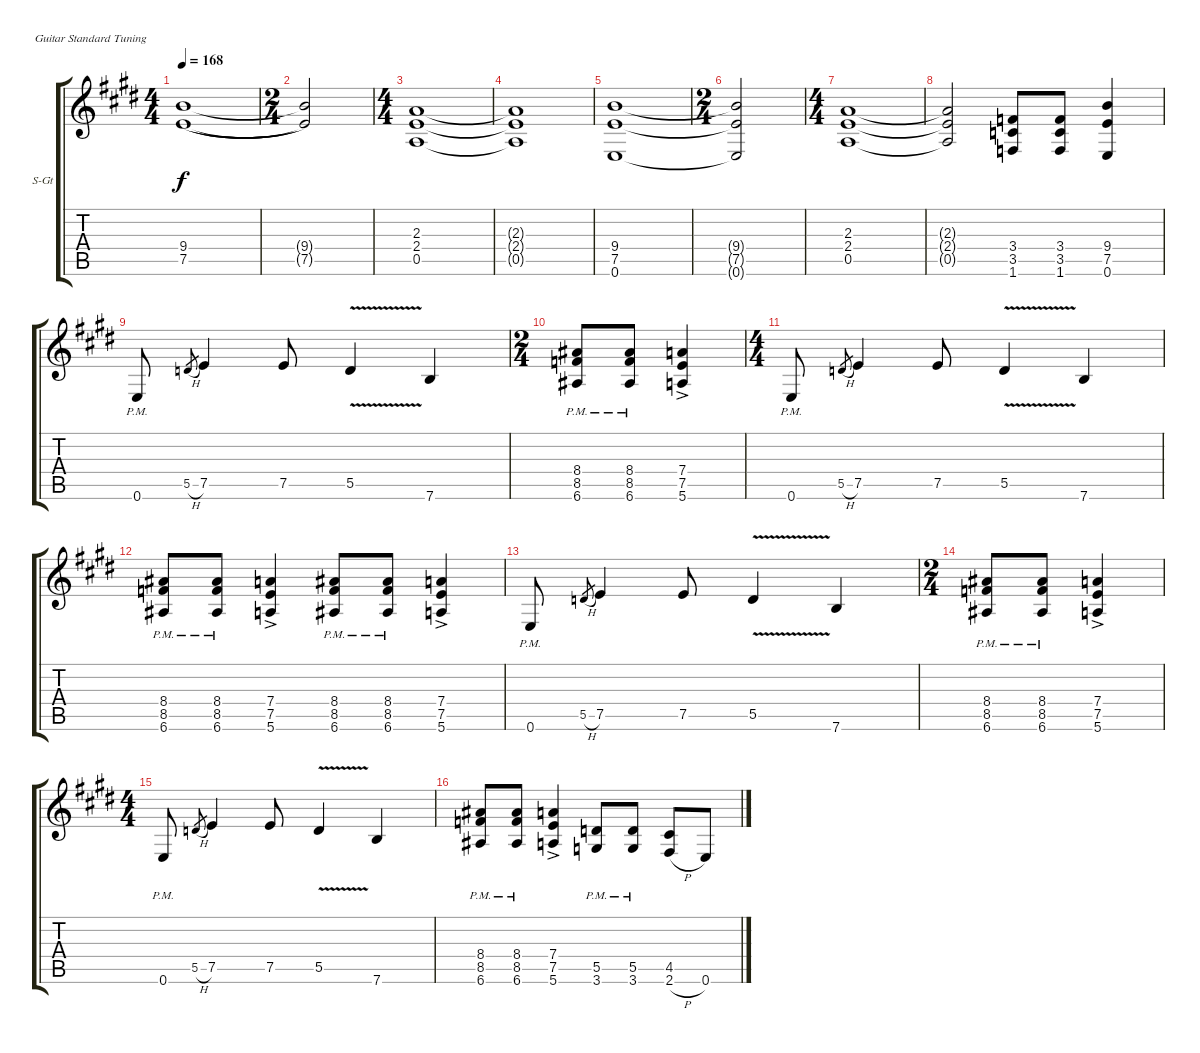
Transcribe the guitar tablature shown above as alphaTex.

\bracketExtendMode groupsimilarinstruments
\firstSystemTrackNameOrientation horizontal
\otherSystemsTrackNameOrientation horizontal
\track ("Guitar II" "S-Gt") {instrument acousticguitarsteel}
\staff {score tabs}
\tuning (E4 B3 G3 D3 A2 E2)
\ts (4 4)
\tempo 168
\clef g2
\scale
1.07818
\ks e
(7.5 9.4).1{dy f legatoorigin} |
\ts (2 4)
\scale
0.921816 (7.5{t} 9.4{t}).2 |
\ts (4 4)
\scale
1.10845 (0.5 2.4 2.3).1 |
\scale
0.891551 (0.5{t} 2.4{t} 2.3{t}).1 |
\scale
1.07818 (0.6 9.4 7.5).1 |
\ts (2 4)
\scale
0.921816 (0.6{t} 9.4{t} 7.5{t}).2 |
\ts (4 4)
\scale
1.10845 (2.3 2.4 0.5).1 |
\scale
0.891551 (2.3{t} 2.4{t} 0.5{t}).2 (3.5 1.6 3.4).8 (3.5 1.6 3.4).8 (9.4 7.5 0.6).4 |
\scale
1.07818 0.6{pm}.8 5.5{h}.8{gr} 7.5.4 7.5.8 5.5{v}.4 7.6.4 |
\ts (2 4)
\scale
0.921816 (8.5{pm} 6.6{pm} 8.4{pm}).8 (8.5{pm} 6.6{pm} 8.4{pm}).8 (7.4 7.5 5.6{ac}).4 |
\ts (4 4)
\scale
1.10845 0.6{pm}.8 5.5{h}.8{gr} 7.5.4 7.5.8 5.5{v}.4 7.6.4 |
\scale
0.891551 (8.5{pm} 6.6{pm} 8.4{pm}).8 (8.5{pm} 6.6{pm} 8.4{pm}).8 (7.4 7.5{ac} 5.6).4 (8.5{pm} 6.6{pm} 8.4{pm}).8 (8.5{pm} 6.6{pm} 8.4{pm}).8 (7.4 7.5 5.6{ac}).4 |
\scale
1.07818 0.6{pm}.8 5.5{h}.8{gr} 7.5.4 7.5.8 5.5{v}.4 7.6.4 |
\ts (2 4)
\scale
0.921816 (8.5{pm} 6.6{pm} 8.4{pm}).8 (8.5{pm} 6.6{pm} 8.4{pm}).8 (7.4 7.5 5.6{ac}).4 |
\ts (4 4)
\scale
1.10845 0.6{pm}.8 5.5{h}.8{gr} 7.5.4 7.5.8 5.5{v}.4 7.6.4 |
\scale
0.891551 (8.5{pm} 6.6{pm} 8.4{pm}).8 (8.5{pm} 6.6{pm} 8.4{pm}).8 (7.4 7.5{ac} 5.6).4 (5.5{pm} 3.6{pm}).8 (5.5{pm} 3.6{pm}).8 (4.5 2.6{h}).8 0.6.8
